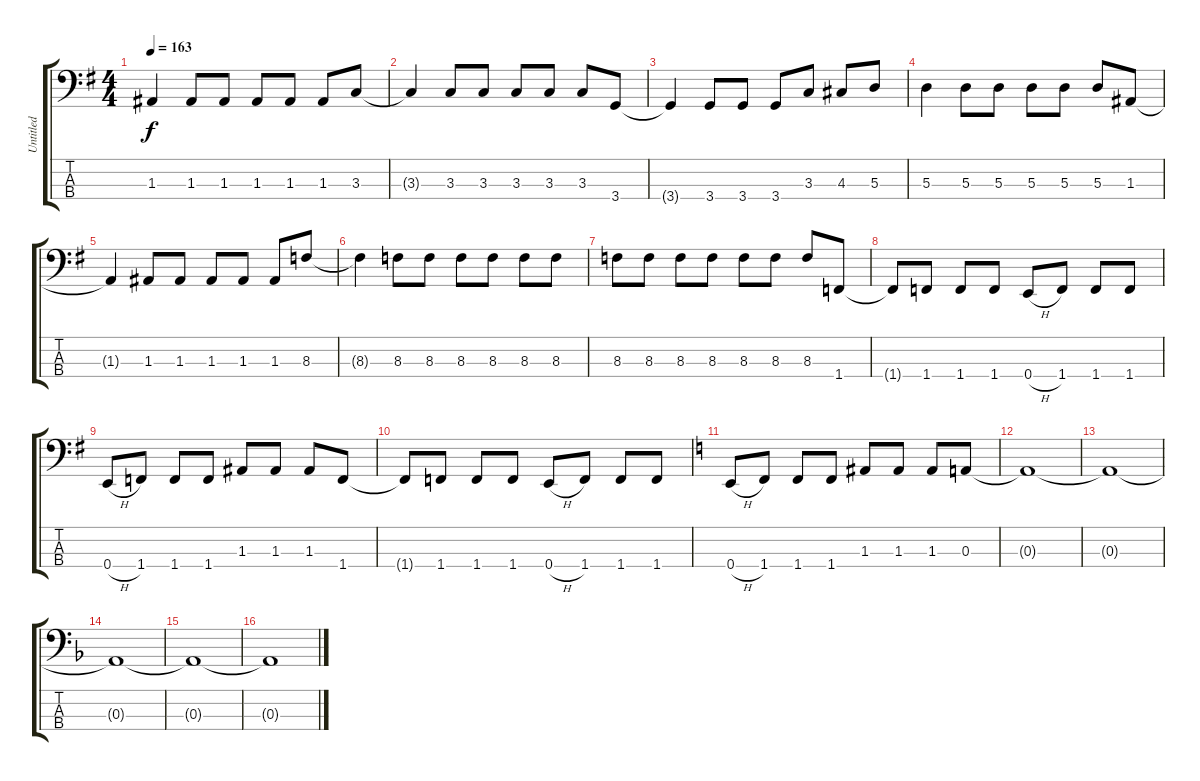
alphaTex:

\track ("Untitled" "Untitled") {instrument electricbasspick}
\staff {score tabs}
\tuning (G2 D2 A1 E1) {hide}
\ts (4 4)
\tempo 163
\clef f4
\ks g
1.3{t}.4{dy f} 1.3.8 1.3.8 1.3.8 1.3.8 1.3.8 3.3.8 |
3.3{t}.4 3.3.8 3.3.8 3.3.8 3.3.8 3.3.8 3.4.8 |
3.4{t}.4 3.4.8 3.4.8 3.4.8 3.3.8 4.3.8 5.3.8 |
5.3.4 5.3.8 5.3.8 5.3.8 5.3.8 5.3.8 1.3.8 |
1.3{t}.4 1.3.8 1.3.8 1.3.8 1.3.8 1.3.8 8.3.8 |
8.3{t}.4 8.3.8 8.3.8 8.3.8 8.3.8 8.3.8 8.3.8 |
8.3.8 8.3.8 8.3.8 8.3.8 8.3.8 8.3.8 8.3.8 1.4.8 |
1.4{t}.8 1.4.8 1.4.8 1.4.8 0.4{h}.8 1.4.8 1.4.8 1.4.8 |
0.4{h}.8 1.4.8 1.4.8 1.4.8 1.3.8 1.3.8 1.3.8 1.4.8 |
1.4{t}.8 1.4.8 1.4.8 1.4.8 0.4{h}.8 1.4.8 1.4.8 1.4.8 |
\ks c
0.4{h}.8 1.4.8 1.4.8 1.4.8 1.3.8 1.3.8 1.3.8 0.3.8 |
0.3{t}.1 |
0.3{t}.1 |
\ks f
0.3{t}.1 |
0.3{t}.1 |
0.3{t}.1
